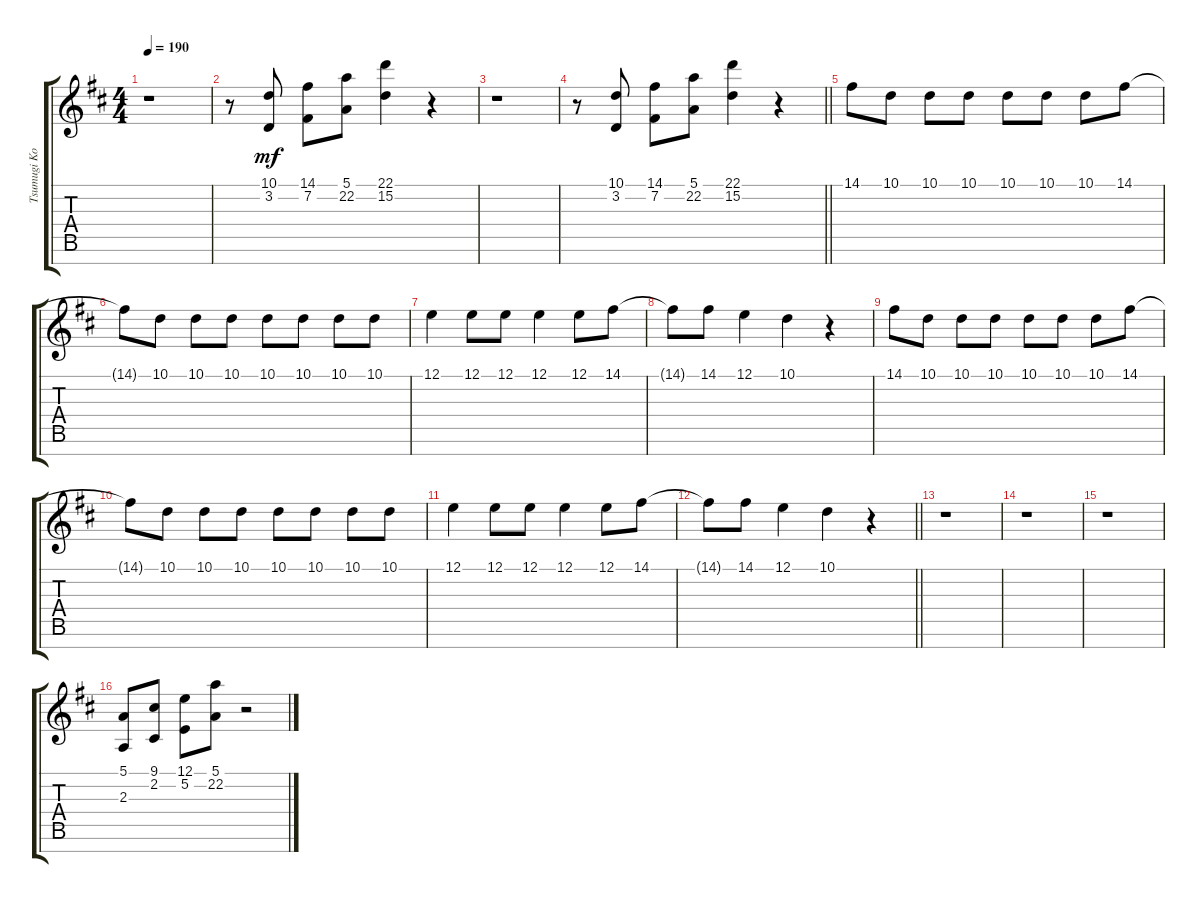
\track ("Tsumugi Kotobuki (Synth Lead)" "Tsumugi Ko") {instrument lead7fifths}
\staff {score tabs}
\tuning (E4 B3 G3 D3 A2 E2 B1) {hide}
\ts (4 4)
\tempo 190
\clef g2
\ks d
r.1{dy mf} |
r.8 (10.1 3.2).8 (14.1 7.2).8 (5.1 22.2).8 (22.1 15.2).4 r.4 |
r.1 |
\barLineRight lightlight
r.8 (10.1 3.2).8 (14.1 7.2).8 (5.1 22.2).8 (22.1 15.2).4 r.4 |
\section ("" "")
14.1.8 10.1.8 10.1.8 10.1.8 10.1.8 10.1.8 10.1.8 14.1.8 |
14.1{t}.8 10.1.8 10.1.8 10.1.8 10.1.8 10.1.8 10.1.8 10.1.8 |
12.1.4 12.1.8 12.1.8 12.1.4 12.1.8 14.1.8 |
14.1{t}.8 14.1.8 12.1.4 10.1.4 r.4 |
14.1.8 10.1.8 10.1.8 10.1.8 10.1.8 10.1.8 10.1.8 14.1.8 |
14.1{t}.8 10.1.8 10.1.8 10.1.8 10.1.8 10.1.8 10.1.8 10.1.8 |
12.1.4 12.1.8 12.1.8 12.1.4 12.1.8 14.1.8 |
\barLineRight lightlight
14.1{t}.8 14.1.8 12.1.4 10.1.4 r.4 |
\section ("" "")
r.1 |
r.1 |
r.1 |
(5.1 2.3).8 (9.1 2.2).8 (12.1 5.2).8 (5.1 22.2).8 r.2
